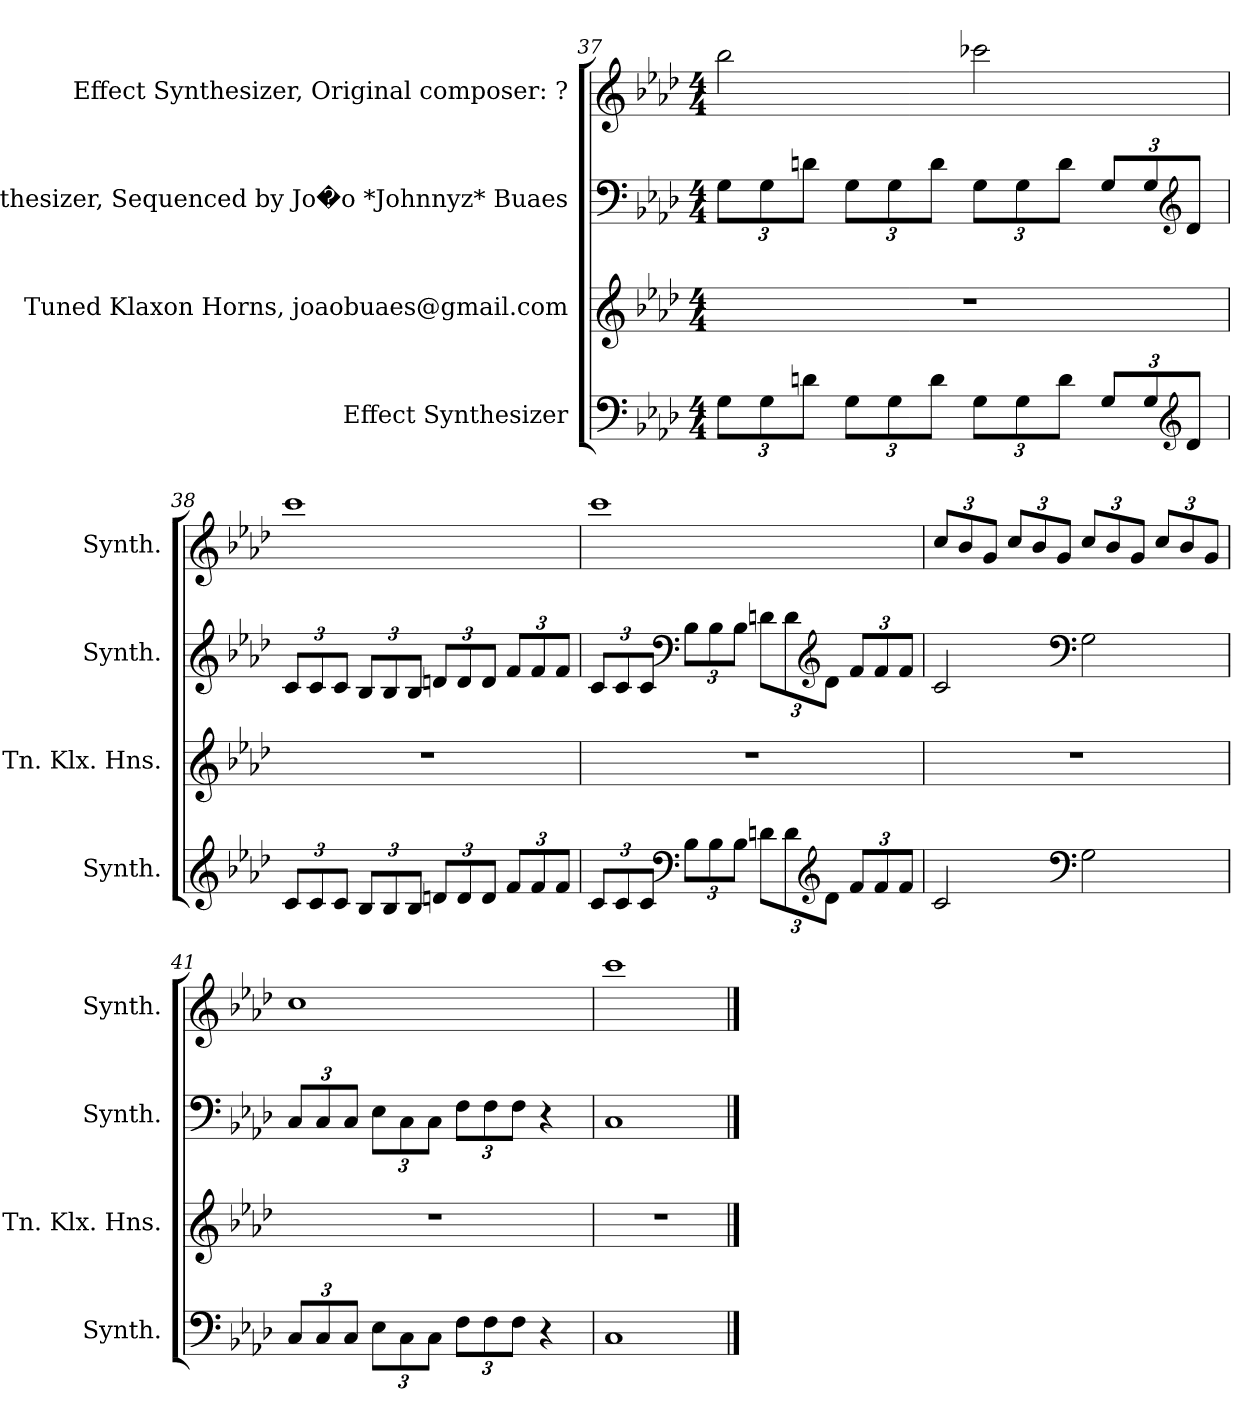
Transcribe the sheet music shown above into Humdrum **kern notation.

**kern	**kern	**kern	**kern
*part4	*part3	*part2	*part1
*staff4	*staff3	*staff2	*staff1
*I"Effect Synthesizer	*I"Tuned Klaxon Horns, joaobuaes@gmail.com	*I"Saw Synthesizer, Sequenced by Jo�o *Johnnyz* Buaes	*I"Effect Synthesizer, Original composer: ?
*I'Synth.	*I'Tn. Klx. Hns.	*I'Synth.	*I'Synth.
*clefF4	*clefG2	*clefF4	*clefG2
*k[b-e-a-d-]	*k[b-e-a-d-]	*k[b-e-a-d-]	*k[b-e-a-d-]
*M4/4	*M4/4	*M4/4	*M4/4
*Xbrackettup	*	*Xbrackettup	*
=37	=37	=37	=37
12G\L	1r	12G\L	2bb-\
12G\	.	12G\	.
12dn\J	.	12dn\J	.
12G\L	.	12G\L	.
12G\	.	12G\	.
12d\J	.	12d\J	.
12G\L	.	12G\L	2ccc-X\
12G\	.	12G\	.
12d\J	.	12d\J	.
12G/L	.	12G/L	.
12G/	.	12G/	.
*clefG2	*	*clefG2	*
12d/J	.	12d/J	.
!!LO:PB:g=z
=38	=38	=38	=38
12c/L	1r	12c/L	1ccc
12c/	.	12c/	.
12c/J	.	12c/J	.
12B-/L	.	12B-/L	.
12B-/	.	12B-/	.
12B-/J	.	12B-/J	.
12dn/L	.	12dn/L	.
12d/	.	12d/	.
12d/J	.	12d/J	.
12f/L	.	12f/L	.
12f/	.	12f/	.
12f/J	.	12f/J	.
=39	=39	=39	=39
12c/L	1r	12c/L	1ccc
12c/	.	12c/	.
12c/J	.	12c/J	.
*clefF4	*	*clefF4	*
12B-\L	.	12B-\L	.
12B-\	.	12B-\	.
12B-\J	.	12B-\J	.
12dn\L	.	12dn\L	.
12d\	.	12d\	.
*clefG2	*	*clefG2	*
12d\J	.	12d\J	.
12f/L	.	12f/L	.
12f/	.	12f/	.
12f/J	.	12f/J	.
!!LO:LB:g=z
=40	=40	=40	=40
*	*	*	*Xbrackettup
2c/	1r	2c/	12cc/L
.	.	.	12b-/
.	.	.	12g/J
.	.	.	12cc/L
.	.	.	12b-/
.	.	.	12g/J
*clefF4	*	*clefF4	*
2G\	.	2G\	12cc/L
.	.	.	12b-/
.	.	.	12g/J
.	.	.	12cc/L
.	.	.	12b-/
.	.	.	12g/J
=41	=41	=41	=41
12C/L	1r	12C/L	1cc
12C/	.	12C/	.
12C/J	.	12C/J	.
12E-\L	.	12E-\L	.
12C\	.	12C\	.
12C\J	.	12C\J	.
12F\L	.	12F\L	.
12F\	.	12F\	.
12F\J	.	12F\J	.
4r	.	4r	.
=42	=42	=42	=42
1C	1r	1C	1ccc
==	==	==	==
*-	*-	*-	*-
